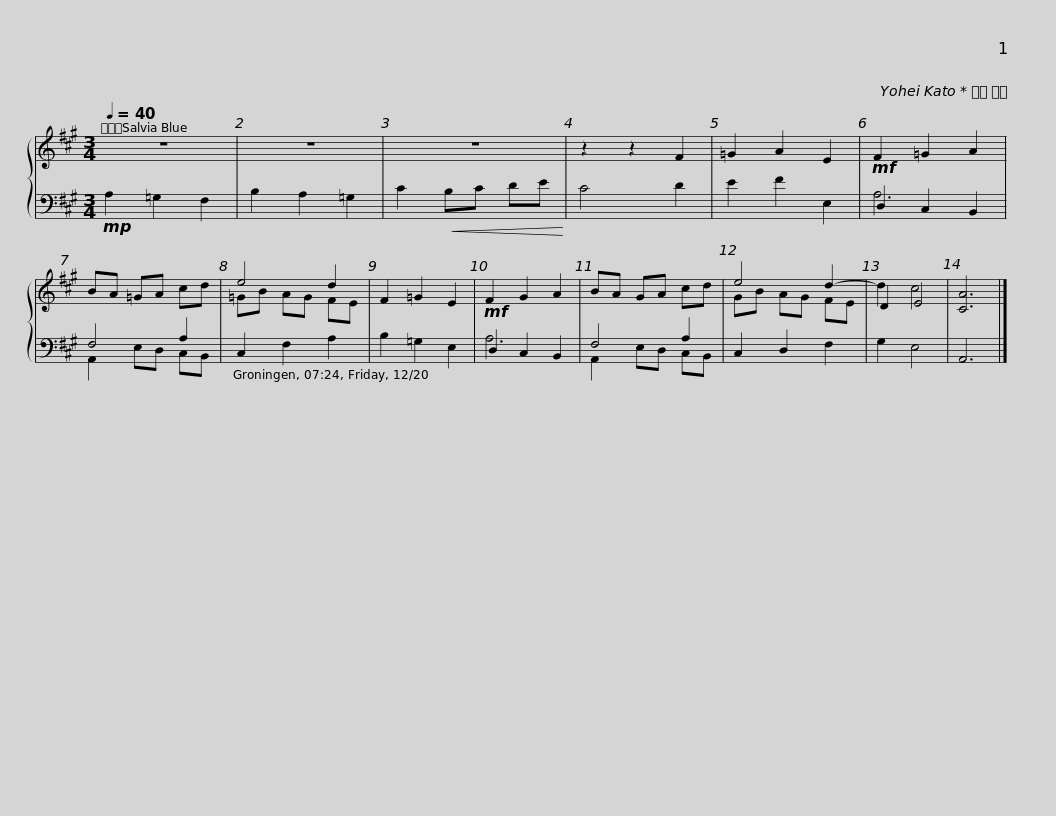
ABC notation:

X:1
%%score { ( 1 4 ) | ( 2 3 ) }
L:1/8
Q:1/4=40
M:3/4
I:linebreak $
K:A
V:1 treble
V:4 treble
V:2 bass
V:3 bass
V:1
 z6 | z6 | z6 | z2 z2 F2 | =G2 A2 E2 | %5
!mf! F2 =G2 A2 | BA =GA cd |$ e4 d2 | F2 =G2 E2 |!mf! F2 G2 A2 | %10
 BA GA cd | e4 d2- | D2 E4 | [CA]6 |] %14
V:2
!mp! A,2 =G,2 F,2 | B,2 A,2 =G,2 | C2!<(! B,C DE!<)! | C4 D2 | E2 F2 E,2 | %5
 D,2 C,2 B,,2 | F,4 A,2 |$ C,2 F,2 A,2 | B,2 =G,2 E,2 | D,2 C,2 B,,2 | %10
 F,4 A,2 | C,2 D,2 F,2 | G,2 E,4 | A,,6 |] %14
V:3
 x6 | x6 | x6 | x6 | x6 | %5
 A,6 | A,,2 E,D, C,B,, |$ x6 | x6 | A,6 | %10
 A,,2 E,D, C,B,, | x6 | x6 | x6 |] %14
V:4
 x6 | x6 | x6 | x6 | x6 | %5
 x6 | x6 |$ =GB AG FE | x6 | x6 | %10
 x6 | GB AG FE | d2 c4 | x6 |] %14
